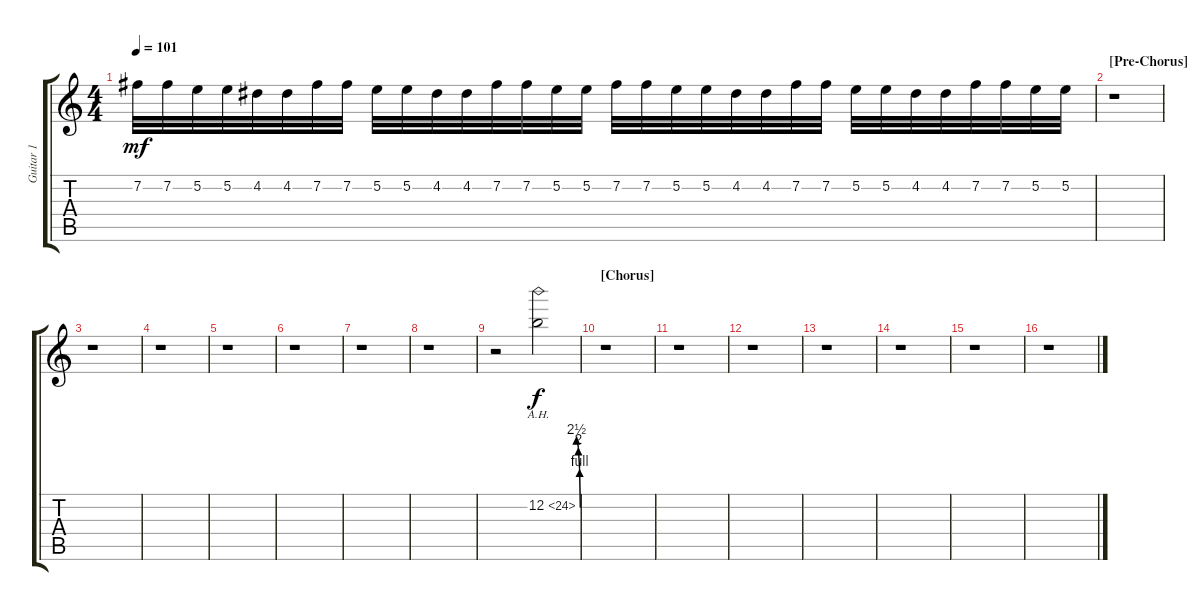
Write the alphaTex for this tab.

\track ("Guitar 1" "Guitar 1") {instrument overdrivenguitar}
\staff {score tabs}
\tuning (E4 B3 G3 D3 A2 E2) {hide}
\ts (4 4)
\tempo 101
\clef g2
\ks c
7.2.32{dy mf} 7.2.32 5.2.32 5.2.32 4.2.32 4.2.32 7.2.32 7.2.32 5.2.32 5.2.32 4.2.32 4.2.32 7.2.32 7.2.32 5.2.32 5.2.32 7.2.32 7.2.32 5.2.32 5.2.32 4.2.32 4.2.32 7.2.32 7.2.32 5.2.32 5.2.32 4.2.32 4.2.32 7.2.32 7.2.32 5.2.32 5.2.32 |
\section ("" "[Pre-Chorus]")
r.1 |
r.1 |
r.1 |
r.1 |
r.1 |
r.1 |
r.1 |
r.2 12.2{be (custom 0 0 11 4 30 8 60 10) ah 12}.2{dy f} |
\section ("" "[Chorus]")
r.1 |
r.1 |
r.1 |
r.1 |
r.1 |
r.1 |
r.1
